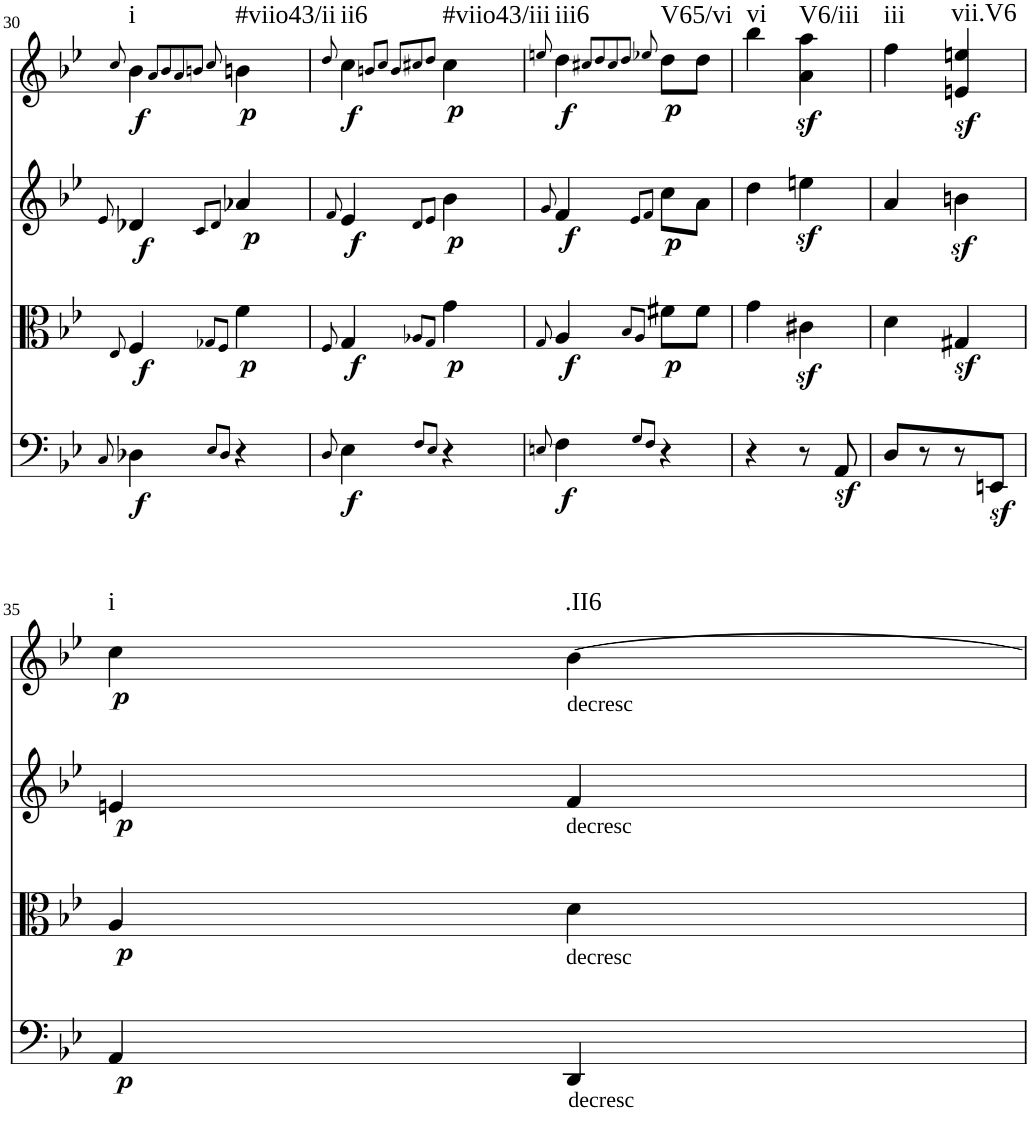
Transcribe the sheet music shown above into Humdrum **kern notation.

**kern	**dynam	**kern	**dynam	**kern	**dynam	**kern	**dynam	**harte
*part4	*part4	*part3	*part3	*part2	*part2	*part1	*part1	*part1
*staff4	*staff4	*staff3	*staff3	*staff2	*staff2	*staff1	*staff1	*
*I"Violoncello	*	*I"Viola	*	*I"Violin II	*	*I"Violin I	*	*
*I'Vc	*	*I'Vla	*	*I'Vln	*	*I'Vln	*	*
!!LO:PB:g=z
*clefF4	*	*clefC3	*	*clefG2	*	*clefG2	*	*
*k[b-e-]	*	*k[b-e-]	*	*k[b-e-]	*	*k[b-e-]	*	*
*M2/4	*	*M2/4	*	*M2/4	*	*M2/4	*	*
=30	=30	=30	=30	=30	=30	=30	=30	=30
8qC/	.	8qE-/	.	8qe-/	.	8qcc/	.	.
!	!LO:DY:b	!	!LO:DY:b	!	!LO:DY:b	!	!LO:DY:b	!LO:H:kt=i
4D-X\	f	4F/	f	4d-X/	f	4b-\	f	N
.	.	.	.	.	.	8qa/L	.	.
.	.	.	.	.	.	8qb-/	.	.
.	.	.	.	.	.	8qa/	.	.
8qE-/L	.	8qG-X/L	.	8qc/L	.	8qbn/J	.	.
8qD-/J	.	8qF/J	.	8qd-/J	.	8qcc/	.	.
!	!	!	!LO:DY:b	!	!LO:DY:b	!	!LO:DY:b	!LO:H:kt=#viio43/ii
4r	.	4f\	p	4a-X/	p	4bn\	p	N
=31	=31	=31	=31	=31	=31	=31	=31	=31
8qD/	.	8qF/	.	8qf/	.	8qdd/	.	.
!	!LO:DY:b	!	!LO:DY:b	!	!LO:DY:b	!	!LO:DY:b	!LO:H:kt=ii6
4E-\	f	4G/	f	4e-/	f	4cc\	f	N
.	.	.	.	.	.	8qbn/L	.	.
.	.	.	.	.	.	8qcc/J	.	.
.	.	.	.	.	.	8qb/L	.	.
8qF/L	.	8qA-X/L	.	8qd/L	.	8qcc#X/	.	.
8qE-/J	.	8qG/J	.	8qe-/J	.	8qdd/J	.	.
!	!	!	!LO:DY:b	!	!LO:DY:b	!	!LO:DY:b	!LO:H:kt=#viio43/iii
4r	.	4g\	p	4b-\	p	4cc#\	p	N
=32	=32	=32	=32	=32	=32	=32	=32	=32
8qEn/	.	8qG/	.	8qg/	.	8qeen/	.	.
!	!LO:DY:b	!	!LO:DY:b	!	!LO:DY:b	!	!LO:DY:b	!LO:H:kt=iii6
4F\	f	4A/	f	4f/	f	4dd\	f	N
.	.	.	.	.	.	8qcc#X/L	.	.
.	.	.	.	.	.	8qdd/	.	.
.	.	.	.	.	.	8qcc#/	.	.
8qG/L	.	8qB-/L	.	8qe-/L	.	8qdd/J	.	.
8qF/J	.	8qA/J	.	8qf/J	.	8qee-X/	.	.
!	!	!	!LO:DY:b	!	!LO:DY:b	!	!LO:DY:b	!LO:H:kt=V65/vi
4r	.	8f#X\L	p	8cc\L	p	8dd\L	p	N
.	.	8f#\J	.	8a\J	.	8dd\J	.	.
=33	=33	=33	=33	=33	=33	=33	=33	=33
!	!	!	!	!	!	!	!	!LO:H:kt=vi
4r	.	4g\	.	4dd\	.	4bb-\	.	N
!	!	!	!	!	!	!	!LO:DY:b	!LO:H:kt=V6/iii
8r	.	4c#Xz<\	.	4eenz<\	.	4a\ 4aa\	sf	N
8AAz</	.	.	.	.	.	.	.	.
=34	=34	=34	=34	=34	=34	=34	=34	=34
!	!	!	!	!	!	!	!	!LO:H:kt=iii
8D/L	.	4d\	.	4a/	.	4ff\	.	N
8r	.	.	.	.	.	.	.	.
!	!	!	!	!	!	!	!LO:DY:b	!LO:H:kt=vii.V6
8r	.	4G#Xz</	.	4bnz<\	.	4en/ 4een/	sf	N
8EEnz</J	.	.	.	.	.	.	.	.
!!LO:LB:g=z
=35	=35	=35	=35	=35	=35	=35	=35	=35
!	!LO:DY:b	!	!LO:DY:b	!	!LO:DY:b	!	!LO:DY:b	!LO:H:kt=i
4AA/	p	4A/	p	4en/	p	4cc\	p	N
!	!	!	!	!	!	!LO:TX:b:t=decresc	!	!
!	!	!LO:TX:b:t=decresc	!	!	!	!	!	!
!	!	!LO:TX:a:t=decresc	!	!	!	!	!	!
!LO:TX:b:t=decresc	!	!	!	!	!	!	!	!LO:H:kt=.II6
4DD/	.	4d\	.	4f/	.	[4b-\	.	N
=	=	=	=	=	=	=	=	=
*-	*-	*-	*-	*-	*-	*-	*-	*-
